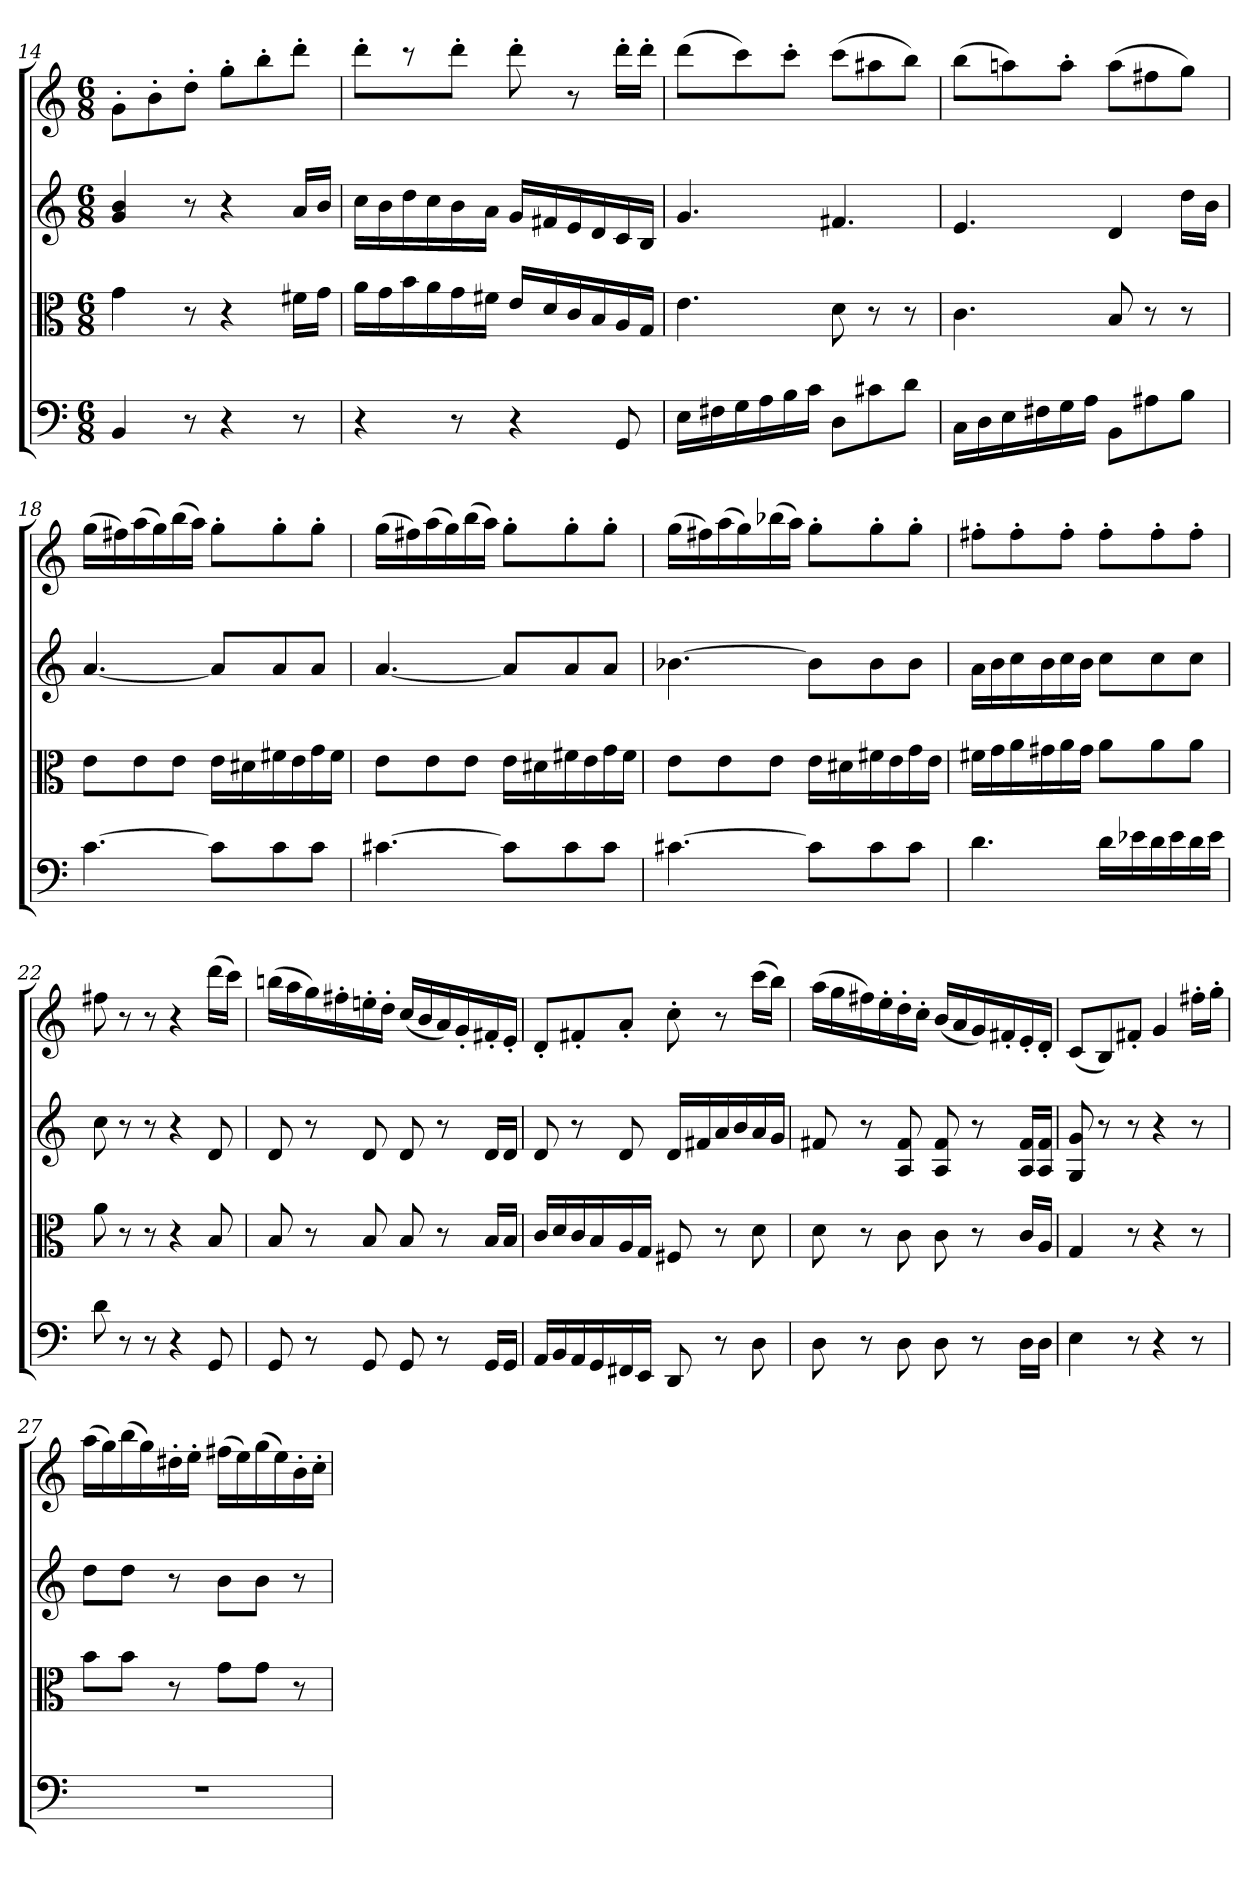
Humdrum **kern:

**kern	**kern	**kern	**kern
*part4	*part3	*part2	*part1
*staff4	*staff3	*staff2	*staff1
*clefF4	*clefC3	*clefG2	*clefG2
*k[]	*k[]	*k[]	*k[]
*C:	*C:	*C:	*C:
*M6/8	*M6/8	*M6/8	*M6/8
=14	=14	=14	=14
4BB/	4g\	4g/ 4b/	8g'\L
.	.	.	8b'\
8r	8r	8r	8dd'\J
4r	4r	4r	8gg'\L
.	.	.	8bb'\
8r	16f#X\LL	16a/LL	8ddd'\J
.	16g\JJ	16b/JJ	.
=15	=15	=15	=15
4r	16a\LL	16cc\LL	8ddd'\L
.	16g\	16b\	.
.	16b\	16dd\	8r
.	16a\	16cc\	.
8r	16g\	16b\	8ddd'\J
.	16f#X\JJ	16a\JJ	.
4r	16e/LL	16g/LL	8ddd'\
.	16d/	16f#X/	.
.	16c/	16e/	8r
.	16B/	16d/	.
8GG/	16A/	16c/	16ddd'\LL
.	16G/JJ	16B/JJ	16ddd'\JJ
=16	=16	=16	=16
16E\LL	4.e\	4.g/	(8ddd\L
16F#X\	.	.	.
16G\	.	.	8ccc\)
16A\	.	.	.
16B\	.	.	8ccc'\J
16c\JJ	.	.	.
8D\L	8d\	4.f#X/	(8ccc\L
8c#X\	8r	.	8aa#X\
8d\J	8r	.	8bb\J)
=17	=17	=17	=17
16C\LL	4.c\	4.e/	(8bb\L
16D\	.	.	.
16E\	.	.	8aan\)
16F#X\	.	.	.
16G\	.	.	8aa'\J
16A\JJ	.	.	.
8BB\L	8B/	4d/	(8aa\L
8A#X\	8r	.	8ff#X\
8B\J	8r	16dd\LL	8gg\J)
.	.	16b\JJ	.
=18	=18	=18	=18
[4.c\	8e\L	[4.a/	(16gg\LL
.	.	.	16ff#X\)
.	8e\	.	(16aa\
.	.	.	16gg\)
.	8e\J	.	(16bb\
.	.	.	16aa\JJ)
8c\L]	16e\LL	8a/L]	8gg'\L
.	16d#X\	.	.
8c\	16f#X\	8a/	8gg'\
.	16e\	.	.
8c\J	16g\	8a/J	8gg'\J
.	16f#\JJ	.	.
=19	=19	=19	=19
[4.c#X\	8e\L	[4.a/	(16gg\LL
.	.	.	16ff#X\)
.	8e\	.	(16aa\
.	.	.	16gg\)
.	8e\J	.	(16bb\
.	.	.	16aa\JJ)
8c#\L]	16e\LL	8a/L]	8gg'\L
.	16d#X\	.	.
8c#\	16f#X\	8a/	8gg'\
.	16e\	.	.
8c#\J	16g\	8a/J	8gg'\J
.	16f#\JJ	.	.
=20	=20	=20	=20
[4.c#X\	8e\L	[4.b-X\	(16gg\LL
.	.	.	16ff#X\)
.	8e\	.	(16aa\
.	.	.	16gg\)
.	8e\J	.	(16bb-X\
.	.	.	16aa\JJ)
8c#\L]	16e\LL	8b-\L]	8gg'\L
.	16d#X\	.	.
8c#\	16f#X\	8b-\	8gg'\
.	16e\	.	.
8c#\J	16g\	8b-\J	8gg'\J
.	16e\JJ	.	.
=21	=21	=21	=21
4.d\	16f#X\LL	16a\LL	8ff#X'\L
.	16g\	16b\	.
.	16a\	16cc\	8ff#'\
.	16g#X\	16b\	.
.	16a\	16cc\	8ff#'\J
.	16g#\JJ	16b\JJ	.
16d\LL	8a\L	8cc\L	8ff#'\L
16e-X\	.	.	.
16d\	8a\	8cc\	8ff#'\
16e-\	.	.	.
16d\	8a\J	8cc\J	8ff#'\J
16e-\JJ	.	.	.
=22	=22	=22	=22
8d\	8a\	8cc\	8ff#X\
8r	8r	8r	8r
8r	8r	8r	8r
4r	4r	4r	4r
8GG/	8B/	8d/	(16ddd\LL
.	.	.	16ccc\JJ)
=23	=23	=23	=23
8GG/	8B/	8d/	(16bbn\LL
.	.	.	16aa\
8r	8r	8r	16gg\)
.	.	.	16ff#X'\
8GG/	8B/	8d/	16een'\
.	.	.	16dd'\JJ
8GG/	8B/	8d/	(16cc/LL
.	.	.	16b/
8r	8r	8r	16a/)
.	.	.	16g'/
16GG/LL	16B/LL	16d/LL	16f#X'/
16GG/JJ	16B/JJ	16d/JJ	16e'/JJ
=24	=24	=24	=24
16AA/LL	16c/LL	8d/	8d'/L
16BB/	16d/	.	.
16AA/	16c/	8r	8f#X'/
16GG/	16B/	.	.
16FF#X/	16A/	8d/	8a'/J
16EE/JJ	16G/JJ	.	.
8DD/	8F#X/	16d/LL	8cc'\
.	.	16f#X/	.
8r	8r	16a/	8r
.	.	16b/	.
8D\	8d\	16a/	(16ccc\LL
.	.	16g/JJ	16bb\JJ)
=25	=25	=25	=25
8D\	8d\	8f#X/	(16aa\LL
.	.	.	16gg\
8r	8r	8r	16ff#X\)
.	.	.	16ee'\
8D\	8c\	8A/ 8f#/	16dd'\
.	.	.	16cc'\JJ
8D\	8c\	8A/ 8f#/	(16b/LL
.	.	.	16a/
8r	8r	8r	16g/)
.	.	.	16f#X'/
16D\LL	16c/LL	16A/ 16f#/LL	16e'/
16D\JJ	16A/JJ	16A/ 16f#/JJ	16d'/JJ
=26	=26	=26	=26
4E\	4G/	8G/ 8g/	(8c/L
.	.	8r	8B/)
8r	8r	8r	8f#X'/J
4r	4r	4r	4g/
8r	8r	8r	16ff#X'\LL
.	.	.	16gg'\JJ
=27	=27	=27	=27
2.r	8b\L	8dd\L	(16aa\LL
.	.	.	16gg\)
.	8b\J	8dd\J	(16bb\
.	.	.	16gg\)
.	8r	8r	16dd#X'\
.	.	.	16ee'\JJ
.	8g\L	8b\L	(16ff#X\LL
.	.	.	16ee\)
.	8g\J	8b\J	(16gg\
.	.	.	16ee\)
.	8r	8r	16b'\
.	.	.	16cc'\JJ
=	=	=	=
*-	*-	*-	*-
